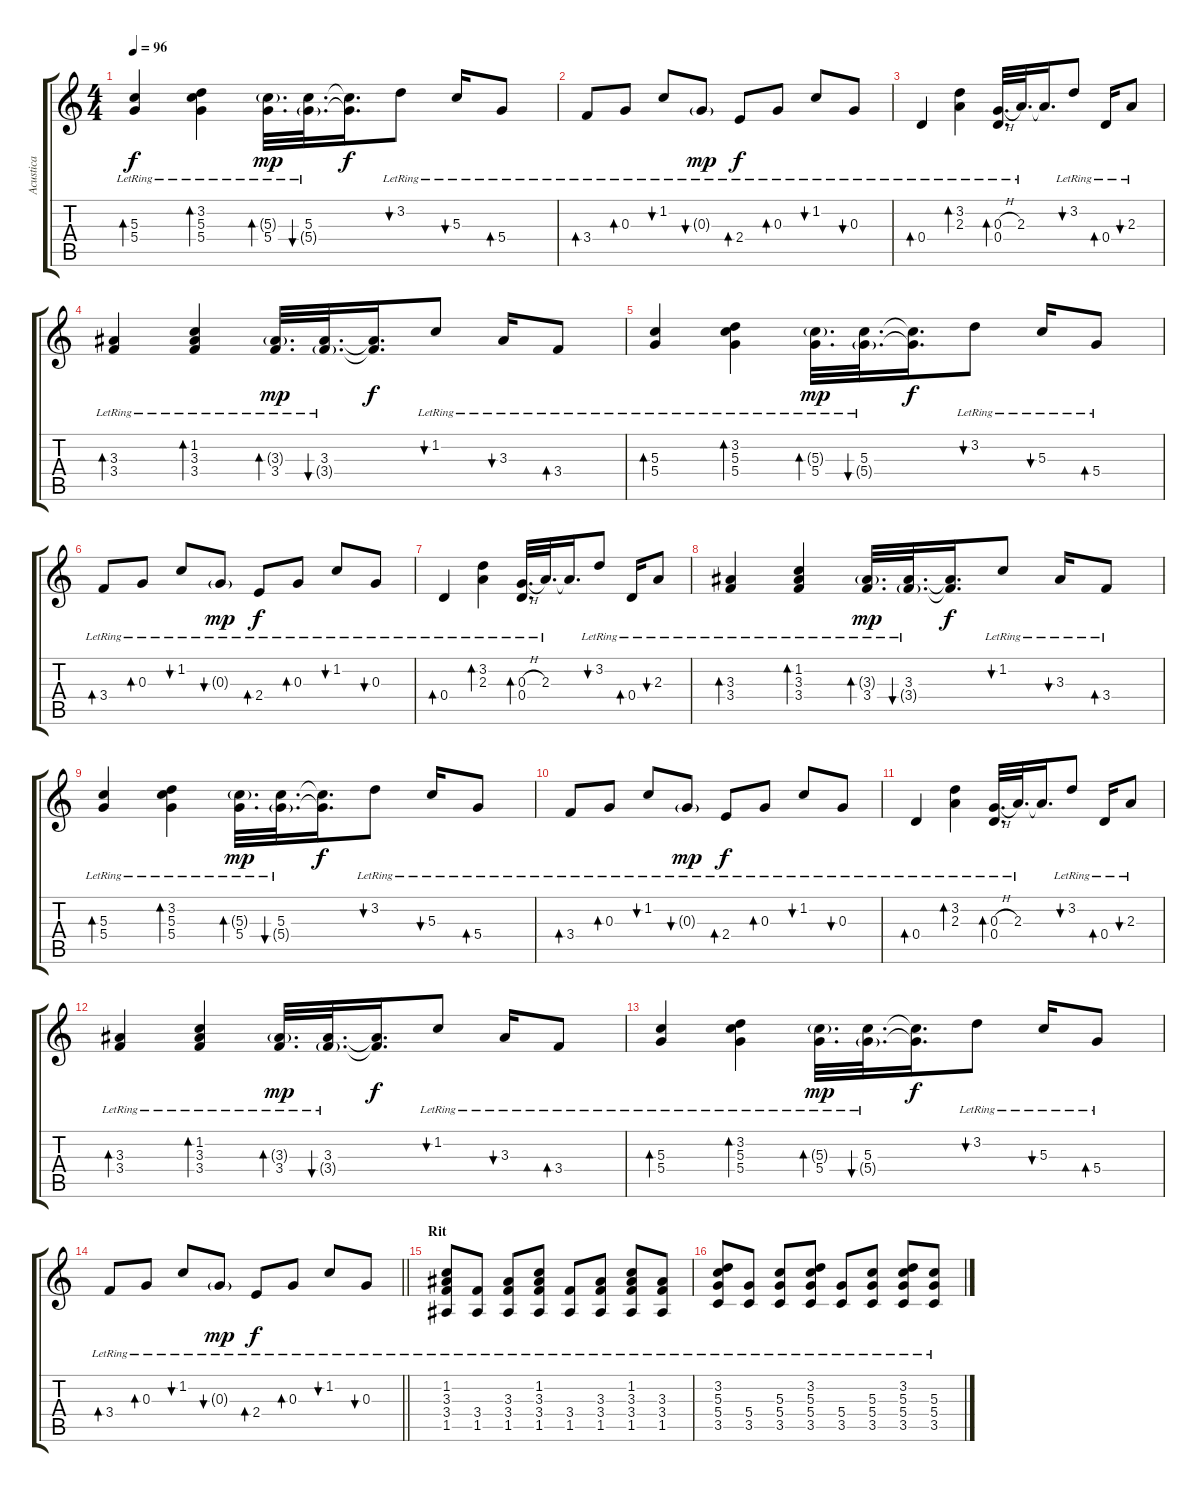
\track ("Acustica" "Acustica") {instrument acousticguitarsteel}
\staff {score tabs}
\tuning (E4 B3 G3 D3 A2 E2) {hide}
\ts (4 4)
\tempo 96
\clef g2
\ks c
(5.3 5.4{lr}).4{bd 60 dy f} (3.2{lr} 5.3{lr} 5.4).4{bd 60} (5.3{g lr} 5.4{lr}).32{d bd 60 dy mp} (5.3{lr} 5.4{g lr}).32{d bu 60} (5.3{t} 5.4{t}).16{d dy f} 3.2{lr}.8{bu 60} 5.3{lr}.16{bu 60} 5.4{lr}.8{bd 60} |
3.4{lr}.8{bd 60} 0.3{lr}.8{bd 60} 1.2{lr}.8{bu 60} 0.3{g lr}.8{bu 60 dy mp} 2.4{lr}.8{bd 60 dy f} 0.3{lr}.8{bd 60} 1.2{lr}.8{bu 60} 0.3{lr}.8{bu 60} |
0.4{lr}.4{bd 60} (3.2{lr} 2.3{lr}).4{bd 60} (0.3{h lr} 0.4{lr}).32{d bd 60} 2.3{lr}.32{d} 2.3{t}.16{d} 3.2{lr}.8{bu 60} 0.4{lr}.16{bd 60} 2.3{lr}.8{bu 60} |
(3.3 3.4{lr}).4{bd 60} (1.2{lr} 3.3{lr} 3.4).4{bd 60} (3.3{g lr} 3.4{lr}).32{d bd 60 dy mp} (3.3{lr} 3.4{g lr}).32{d bu 60} (3.3{t} 3.4{t}).16{d dy f} 1.2{lr}.8{bu 60} 3.3{lr}.16{bu 60} 3.4{lr}.8{bd 60} |
(5.3 5.4{lr}).4{bd 60} (3.2{lr} 5.3{lr} 5.4).4{bd 60} (5.3{g lr} 5.4{lr}).32{d bd 60 dy mp} (5.3{lr} 5.4{g lr}).32{d bu 60} (5.3{t} 5.4{t}).16{d dy f} 3.2{lr}.8{bu 60} 5.3{lr}.16{bu 60} 5.4{lr}.8{bd 60} |
3.4{lr}.8{bd 60} 0.3{lr}.8{bd 60} 1.2{lr}.8{bu 60} 0.3{g lr}.8{bu 60 dy mp} 2.4{lr}.8{bd 60 dy f} 0.3{lr}.8{bd 60} 1.2{lr}.8{bu 60} 0.3{lr}.8{bu 60} |
0.4{lr}.4{bd 60} (3.2{lr} 2.3{lr}).4{bd 60} (0.3{h lr} 0.4{lr}).32{d bd 60} 2.3{lr}.32{d} 2.3{t}.16{d} 3.2{lr}.8{bu 60} 0.4{lr}.16{bd 60} 2.3{lr}.8{bu 60} |
(3.3 3.4{lr}).4{bd 60} (1.2{lr} 3.3{lr} 3.4).4{bd 60} (3.3{g lr} 3.4{lr}).32{d bd 60 dy mp} (3.3{lr} 3.4{g lr}).32{d bu 60} (3.3{t} 3.4{t}).16{d dy f} 1.2{lr}.8{bu 60} 3.3{lr}.16{bu 60} 3.4{lr}.8{bd 60} |
(5.3 5.4{lr}).4{bd 60} (3.2{lr} 5.3{lr} 5.4).4{bd 60} (5.3{g lr} 5.4{lr}).32{d bd 60 dy mp} (5.3{lr} 5.4{g lr}).32{d bu 60} (5.3{t} 5.4{t}).16{d dy f} 3.2{lr}.8{bu 60} 5.3{lr}.16{bu 60} 5.4{lr}.8{bd 60} |
3.4{lr}.8{bd 60} 0.3{lr}.8{bd 60} 1.2{lr}.8{bu 60} 0.3{g lr}.8{bu 60 dy mp} 2.4{lr}.8{bd 60 dy f} 0.3{lr}.8{bd 60} 1.2{lr}.8{bu 60} 0.3{lr}.8{bu 60} |
0.4{lr}.4{bd 60} (3.2{lr} 2.3{lr}).4{bd 60} (0.3{h lr} 0.4{lr}).32{d bd 60} 2.3{lr}.32{d} 2.3{t}.16{d} 3.2{lr}.8{bu 60} 0.4{lr}.16{bd 60} 2.3{lr}.8{bu 60} |
(3.3 3.4{lr}).4{bd 60} (1.2{lr} 3.3{lr} 3.4).4{bd 60} (3.3{g lr} 3.4{lr}).32{d bd 60 dy mp} (3.3{lr} 3.4{g lr}).32{d bu 60} (3.3{t} 3.4{t}).16{d dy f} 1.2{lr}.8{bu 60} 3.3{lr}.16{bu 60} 3.4{lr}.8{bd 60} |
(5.3 5.4{lr}).4{bd 60} (3.2{lr} 5.3{lr} 5.4).4{bd 60} (5.3{g lr} 5.4{lr}).32{d bd 60 dy mp} (5.3{lr} 5.4{g lr}).32{d bu 60} (5.3{t} 5.4{t}).16{d dy f} 3.2{lr}.8{bu 60} 5.3{lr}.16{bu 60} 5.4{lr}.8{bd 60} |
\barLineRight lightlight
3.4{lr}.8{bd 60} 0.3{lr}.8{bd 60} 1.2{lr}.8{bu 60} 0.3{g lr}.8{bu 60 dy mp} 2.4{lr}.8{bd 60 dy f} 0.3{lr}.8{bd 60} 1.2{lr}.8{bu 60} 0.3{lr}.8{bu 60} |
\section ("" "Rit")
(1.2{lr} 3.3{lr} 3.4{lr} 1.5{lr}).8 (3.4{lr} 1.5{lr}).8 (3.3{lr} 3.4{lr} 1.5{lr}).8 (1.2{lr} 3.3{lr} 3.4{lr} 1.5{lr}).8 (3.4{lr} 1.5{lr}).8 (3.3{lr} 3.4{lr} 1.5{lr}).8 (1.2{lr} 3.3{lr} 3.4{lr} 1.5{lr}).8 (3.3{lr} 3.4{lr} 1.5{lr}).8 |
(3.2{lr} 5.3{lr} 5.4{lr} 3.5{lr}).8 (5.4{lr} 3.5{lr}).8 (5.3{lr} 5.4{lr} 3.5{lr}).8 (3.2{lr} 5.3{lr} 5.4{lr} 3.5{lr}).8 (5.4{lr} 3.5{lr}).8 (5.3{lr} 5.4{lr} 3.5{lr}).8 (3.2{lr} 5.3{lr} 5.4{lr} 3.5{lr}).8 (5.3{lr} 5.4{lr} 3.5{lr}).8
